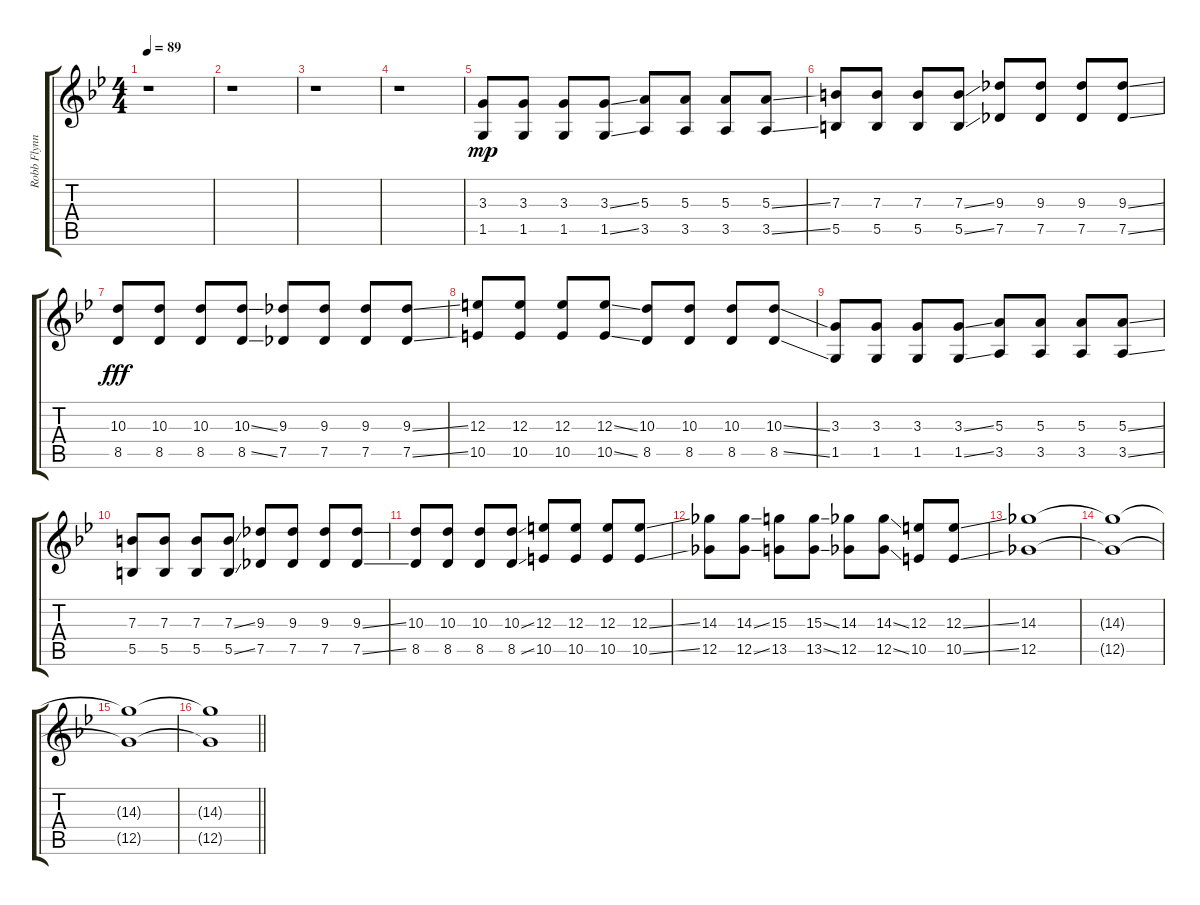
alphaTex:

\track ("Robb Flynn" "Robb Flynn") {instrument distortionguitar}
\staff {score tabs}
\tuning (Db4 Ab3 E3 B2 Gb2 B1) {hide}
\ts (4 4)
\tempo 89
\clef g2
\ks bb
r.1{dy f} |
r.1 |
r.1 |
r.1 |
(3.3 1.5).8{dy mp} (3.3 1.5).8 (3.3 1.5).8 (3.3{ss} 1.5{ss}).8 (5.3 3.5).8 (5.3 3.5).8 (5.3 3.5).8 (5.3{ss} 3.5{ss}).8 |
(7.3 5.5).8 (7.3 5.5).8 (7.3 5.5).8 (7.3{ss} 5.5{ss}).8 (9.3 7.5).8 (9.3 7.5).8 (9.3 7.5).8 (9.3{ss} 7.5{ss}).8 |
(10.3 8.5).8{dy fff} (10.3 8.5).8 (10.3 8.5).8 (10.3{ss} 8.5{ss}).8 (9.3 7.5).8 (9.3 7.5).8 (9.3 7.5).8 (9.3{ss} 7.5{ss}).8 |
(12.3 10.5).8 (12.3 10.5).8 (12.3 10.5).8 (12.3{ss} 10.5{ss}).8 (10.3 8.5).8 (10.3 8.5).8 (10.3 8.5).8 (10.3{ss} 8.5{ss}).8 |
(3.3 1.5).8 (3.3 1.5).8 (3.3 1.5).8 (3.3{ss} 1.5{ss}).8 (5.3 3.5).8 (5.3 3.5).8 (5.3 3.5).8 (5.3{ss} 3.5{ss}).8 |
(7.3 5.5).8 (7.3 5.5).8 (7.3 5.5).8 (7.3{ss} 5.5{ss}).8 (9.3 7.5).8 (9.3 7.5).8 (9.3 7.5).8 (9.3{ss} 7.5{ss}).8 |
(10.3 8.5).8 (10.3 8.5).8 (10.3 8.5).8 (10.3{ss} 8.5{ss}).8 (12.3 10.5).8 (12.3 10.5).8 (12.3 10.5).8 (12.3{ss} 10.5{ss}).8 |
(14.3 12.5).8 (14.3{ss} 12.5{ss}).8 (15.3 13.5).8 (15.3{ss} 13.5{ss}).8 (14.3 12.5).8 (14.3{ss} 12.5{ss}).8 (12.3 10.5).8 (12.3{ss} 10.5{ss}).8 |
(14.3 12.5).1 |
(14.3{t} 12.5{t}).1 |
(14.3{t} 12.5{t}).1 |
\barLineRight lightlight
(14.3{t} 12.5{t}).1
